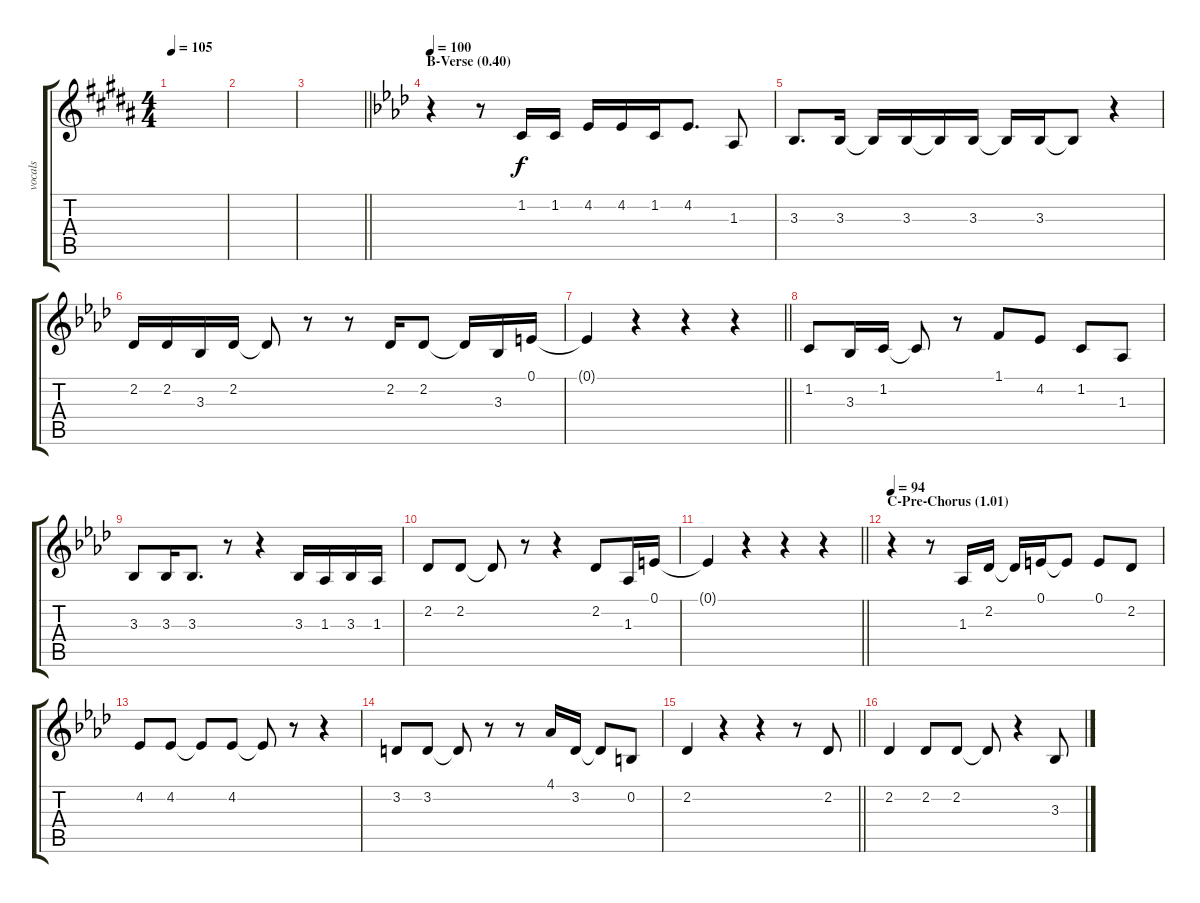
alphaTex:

\track ("vocals" "vocals") {instrument clarinet}
\staff {score tabs}
\tuning (E4 B3 G3 D3 A2 E2) {hide}
\ts (4 4)
\tempo 105
\clef g2
\ks b
|
|
\barLineRight lightlight
|
\section ("" "B-Verse (0.40)")
\tempo 100
\ks ab
r.4 r.8 1.2.16 1.2.16 4.2.16 4.2.16 1.2.16 4.2.8{d} 1.3.8 |
3.3.8{d} 3.3.16 3.3{t}.16 3.3.16 3.3{t}.16 3.3.16 3.3{t}.16 3.3.16 3.3{t}.8 r.4 |
2.2.16 2.2.16 3.3.16 2.2.16 2.2{t}.8 r.8 r.8 2.2.16 2.2.8 2.2{t}.16 3.3.16 0.1.16 |
\barLineRight lightlight
0.1{t}.4 r.4 r.4 r.4 |
1.2.8 3.3.16 1.2.16 1.2{t}.8 r.8 1.1.8 4.2.8 1.2.8 1.3.8 |
3.3.8 3.3.16 3.3.8{d} r.8 r.4 3.3.16 1.3.16 3.3.16 1.3.16 |
2.2.8 2.2.8 2.2{t}.8 r.8 r.4 2.2.8 1.3.16 0.1.16 |
\barLineRight lightlight
0.1{t}.4 r.4 r.4 r.4 |
\section ("" "C-Pre-Chorus (1.01)")
\tempo 94
r.4 r.8 1.3.16 2.2.16 2.2{t}.16 0.1.16 0.1{t}.8 0.1.8 2.2.8 |
4.2.8 4.2.8 4.2{t}.8 4.2.8 4.2{t}.8 r.8 r.4 |
3.2.8 3.2.8 3.2{t}.8 r.8 r.8 4.1.16 3.2.16 3.2{t}.8 0.2.8 |
\barLineRight lightlight
2.2.4 r.4 r.4 r.8 2.2.8 |
2.2.4 2.2.8 2.2.8 2.2{t}.8 r.4 3.3.8
